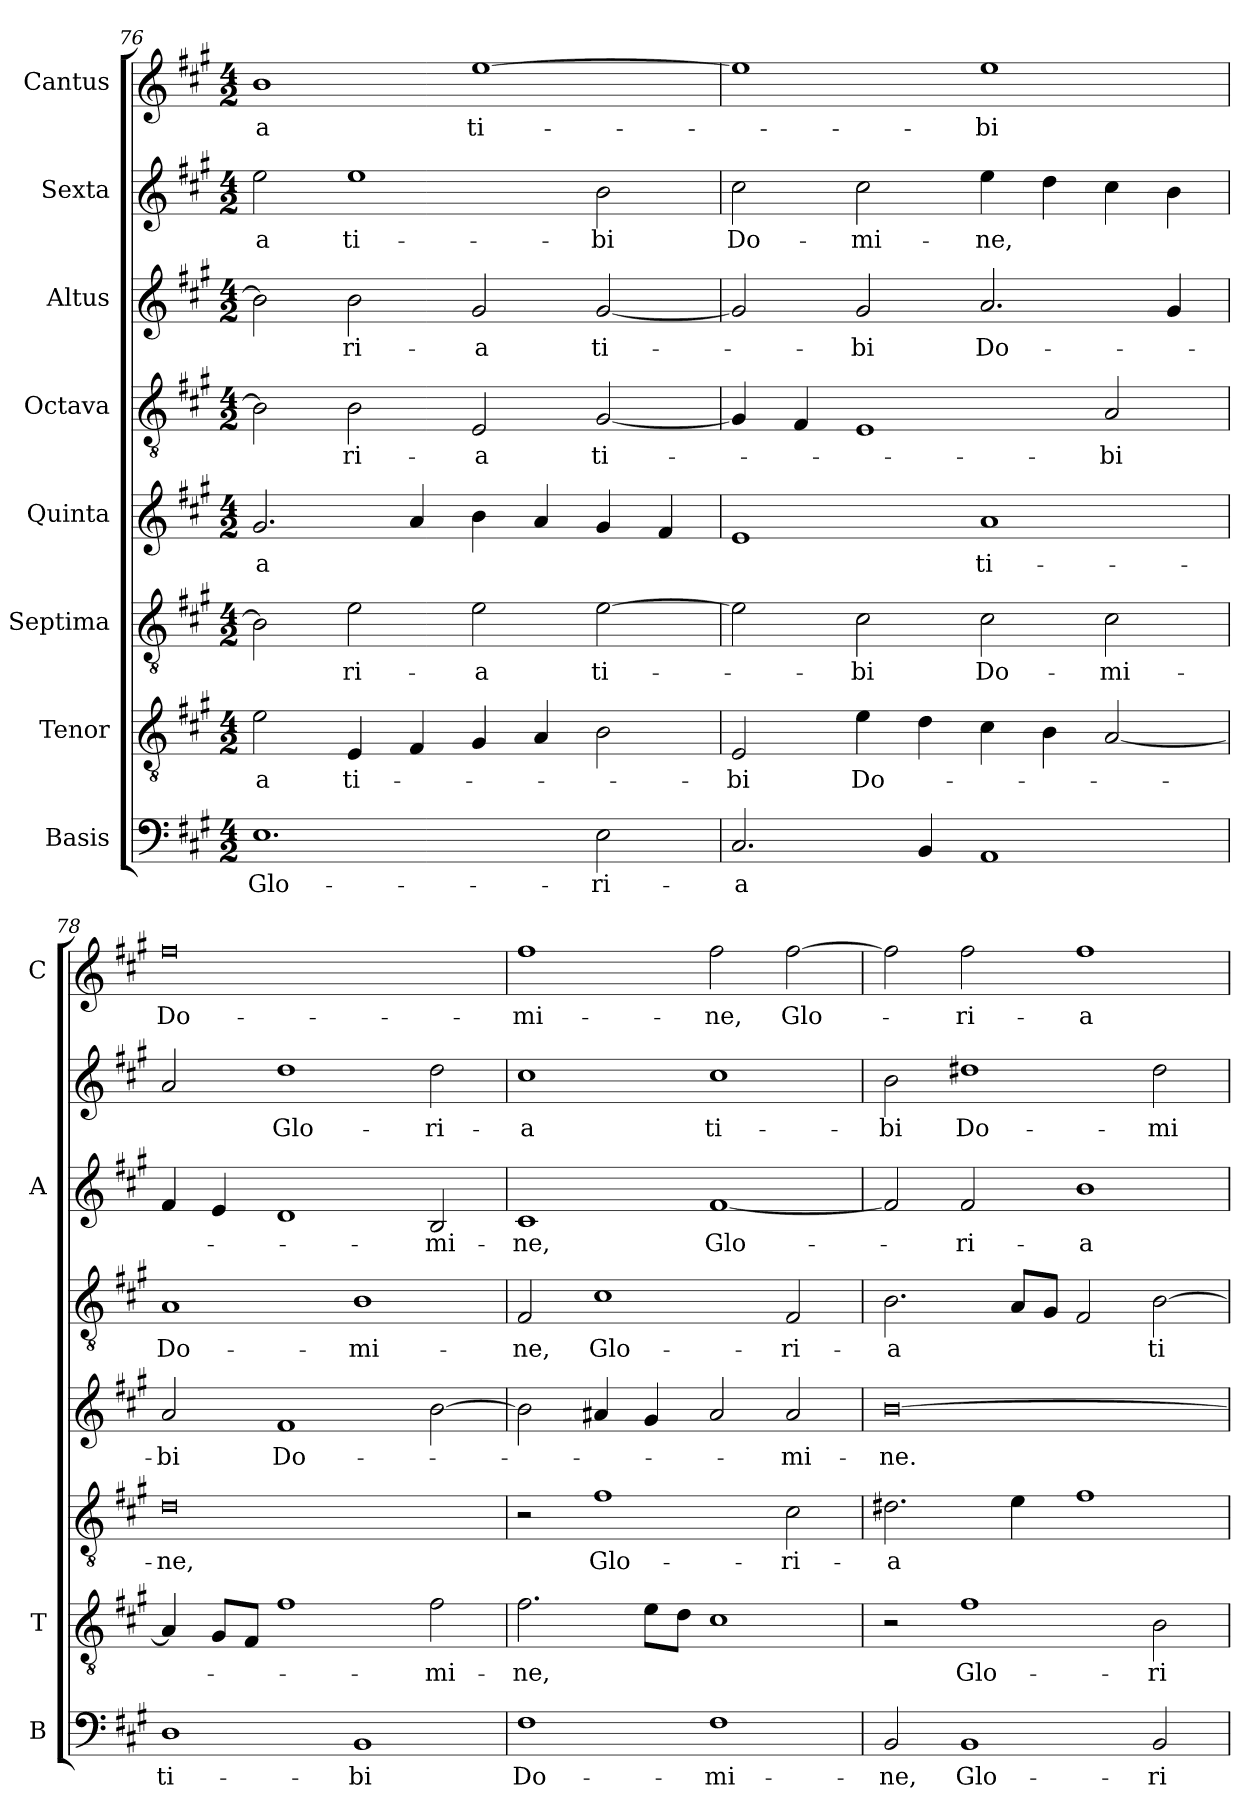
**kern	**text	**kern	**text	**kern	**text	**kern	**text	**kern	**text	**kern	**text	**kern	**text	**kern	**text
*part8	*part8	*part7	*part7	*part6	*part6	*part5	*part5	*part4	*part4	*part3	*part3	*part2	*part2	*part1	*part1
*staff8	*staff8	*staff7	*staff7	*staff6	*staff6	*staff5	*staff5	*staff4	*staff4	*staff3	*staff3	*staff2	*staff2	*staff1	*staff1
*I"Basis	*	*I"Tenor	*	*I"Septima	*	*I"Quinta	*	*I"Octava	*	*I"Altus	*	*I"Sexta	*	*I"Cantus	*
*I'B	*	*I'T	*	*	*	*	*	*	*	*I'A	*	*	*	*I'C	*
*clefF4	*	*clefGv2	*	*clefGv2	*	*clefG2	*	*clefGv2	*	*clefG2	*	*clefG2	*	*clefG2	*
*k[f#c#g#]	*	*k[f#c#g#]	*	*k[f#c#g#]	*	*k[f#c#g#]	*	*k[f#c#g#]	*	*k[f#c#g#]	*	*k[f#c#g#]	*	*k[f#c#g#]	*
*A:	*	*A:	*	*A:	*	*A:	*	*A:	*	*A:	*	*A:	*	*A:	*
*M4/2	*	*M4/2	*	*M4/2	*	*M4/2	*	*M4/2	*	*M4/2	*	*M4/2	*	*M4/2	*
=76	=76	=76	=76	=76	=76	=76	=76	=76	=76	=76	=76	=76	=76	=76	=76
!	!LO:LY:b	!	!LO:LY:b	!	!	!	!LO:LY:b	!	!	!	!	!	!LO:LY:b	!	!LO:LY:b
1.E	Glo-	2e\	-a	2B\]	.	2.g#/	-a	2B\]	.	2b\]	.	2ee\	-a	1b	-a
!	!	!	!LO:LY:b	!	!LO:LY:b	!	!	!	!LO:LY:b	!	!LO:LY:b	!	!LO:LY:b	!	!
.	.	4E/	ti-	2e\	-ri-	.	.	2B\	-ri-	2b\	-ri-	1ee	ti-	.	.
.	.	4F#/	.	.	.	4a/	.	.	.	.	.	.	.	.	.
!	!	!	!	!	!LO:LY:b	!	!	!	!LO:LY:b	!	!LO:LY:b	!	!	!	!LO:LY:b
.	.	4G#/	.	2e\	-a	4b\	.	2E/	-a	2g#/	-a	.	.	[1ee	ti-
.	.	4A/	.	.	.	4a/	.	.	.	.	.	.	.	.	.
!	!LO:LY:b	!	!	!	!LO:LY:b	!	!	!	!LO:LY:b	!	!LO:LY:b	!	!LO:LY:b	!	!
2E\	-ri-	2B\	.	[2e\	ti-	4g#/	.	[2G#/	ti-	[2g#/	ti-	2b\	-bi	.	.
.	.	.	.	.	.	4f#/	.	.	.	.	.	.	.	.	.
=77	=77	=77	=77	=77	=77	=77	=77	=77	=77	=77	=77	=77	=77	=77	=77
!	!LO:LY:b	!	!LO:LY:b	!	!	!	!	!	!	!	!	!	!LO:LY:b	!	!
2.C#/	-a	2E/	-bi	2e\]	.	1e	.	4G#/]	.	2g#/]	.	2cc#\	Do-	1ee]	.
.	.	.	.	.	.	.	.	4F#/	.	.	.	.	.	.	.
!	!	!	!LO:LY:b	!	!LO:LY:b	!	!	!	!	!	!LO:LY:b	!	!LO:LY:b	!	!
.	.	4e\	Do-	2c#\	-bi	.	.	1E	.	2g#/	-bi	2cc#\	-mi-	.	.
4BB/	.	4d\	.	.	.	.	.	.	.	.	.	.	.	.	.
!	!	!	!	!	!LO:LY:b	!	!LO:LY:b	!	!	!	!LO:LY:b	!	!LO:LY:b	!	!LO:LY:b
1AA	.	4c#\	.	2c#\	Do-	1a	ti-	.	.	2.a/	Do-	4ee\	-ne,	1ee	-bi
.	.	4B\	.	.	.	.	.	.	.	.	.	4dd\	.	.	.
!	!	!	!	!	!LO:LY:b	!	!	!	!LO:LY:b	!	!	!	!	!	!
.	.	[2A/	.	2c#\	-mi-	.	.	2A/	-bi	.	.	4cc#\	.	.	.
.	.	.	.	.	.	.	.	.	.	4g#/	.	4b\	.	.	.
!!LO:PB:g=z
=78	=78	=78	=78	=78	=78	=78	=78	=78	=78	=78	=78	=78	=78	=78	=78
!	!LO:LY:b	!	!	!	!LO:LY:b	!	!LO:LY:b	!	!LO:LY:b	!	!	!	!	!	!LO:LY:b
1D	ti-	4A/]	.	0d	-ne,	2a/	-bi	1A	Do-	4f#/	.	2a/	.	0ff#	Do-
.	.	8G#/L	.	.	.	.	.	.	.	4e/	.	.	.	.	.
.	.	8F#/J	.	.	.	.	.	.	.	.	.	.	.	.	.
!	!	!	!	!	!	!	!LO:LY:b	!	!	!	!	!	!LO:LY:b	!	!
.	.	1f#	.	.	.	1f#	Do-	.	.	1d	.	1dd	Glo-	.	.
!	!LO:LY:b	!	!	!	!	!	!	!	!LO:LY:b	!	!	!	!	!	!
1BB	-bi	.	.	.	.	.	.	1B	-mi-	.	.	.	.	.	.
!	!	!	!LO:LY:b	!	!	!	!	!	!	!	!LO:LY:b	!	!LO:LY:b	!	!
.	.	2f#\	-mi-	.	.	[2b\	.	.	.	2B/	-mi-	2dd\	-ri-	.	.
=79	=79	=79	=79	=79	=79	=79	=79	=79	=79	=79	=79	=79	=79	=79	=79
!	!LO:LY:b	!	!LO:LY:b	!	!	!	!	!	!LO:LY:b	!	!LO:LY:b	!	!LO:LY:b	!	!LO:LY:b
1F#	Do-	2.f#\	-ne,	2r	.	2b\]	.	2F#/	-ne,	1c#	-ne,	1cc#	-a	1ff#	-mi-
!	!	!	!	!	!LO:LY:b	!	!	!	!LO:LY:b	!	!	!	!	!	!
.	.	.	.	1f#	Glo-	4a#X/	.	1c#	Glo-	.	.	.	.	.	.
.	.	8e\L	.	.	.	4g#/	.	.	.	.	.	.	.	.	.
.	.	8d\J	.	.	.	.	.	.	.	.	.	.	.	.	.
!	!LO:LY:b	!	!	!	!	!	!	!	!	!	!LO:LY:b	!	!LO:LY:b	!	!LO:LY:b
1F#	-mi-	1c#	.	.	.	2a#/	.	.	.	[1f#	Glo-	1cc#	ti-	2ff#\	-ne,
!	!	!	!	!	!LO:LY:b	!	!LO:LY:b	!	!LO:LY:b	!	!	!	!	!	!LO:LY:b
.	.	.	.	2c#\	-ri-	2a#/	-mi-	2F#/	-ri-	.	.	.	.	[2ff#\	Glo-
=80	=80	=80	=80	=80	=80	=80	=80	=80	=80	=80	=80	=80	=80	=80	=80
!	!LO:LY:b	!	!	!	!LO:LY:b	!	!LO:LY:b	!	!LO:LY:b	!	!	!	!LO:LY:b	!	!
2BB/	-ne,	2r	.	2.d#X\	-a	[0b	-ne.	2.B\	-a	2f#/]	.	2b\	-bi	2ff#\]	.
!	!LO:LY:b	!	!LO:LY:b	!	!	!	!	!	!	!	!LO:LY:b	!	!LO:LY:b	!	!LO:LY:b
1BB	Glo-	1f#	Glo-	.	.	.	.	.	.	2f#/	-ri-	1dd#X	Do-	2ff#\	-ri-
.	.	.	.	4e\	.	.	.	8A/L	.	.	.	.	.	.	.
.	.	.	.	.	.	.	.	8G#/J	.	.	.	.	.	.	.
!	!	!	!	!	!	!	!	!	!	!	!LO:LY:b	!	!	!	!LO:LY:b
.	.	.	.	1f#	.	.	.	2F#/	.	1b	-a	.	.	1ff#	-a
!	!LO:LY:b	!	!LO:LY:b	!	!	!	!	!	!LO:LY:b	!	!	!	!LO:LY:b	!	!
2BB/	-ri-	2B\	-ri-	.	.	.	.	[2B\	ti-	.	.	2dd#\	-mi-	.	.
=	=	=	=	=	=	=	=	=	=	=	=	=	=	=	=
*-	*-	*-	*-	*-	*-	*-	*-	*-	*-	*-	*-	*-	*-	*-	*-
